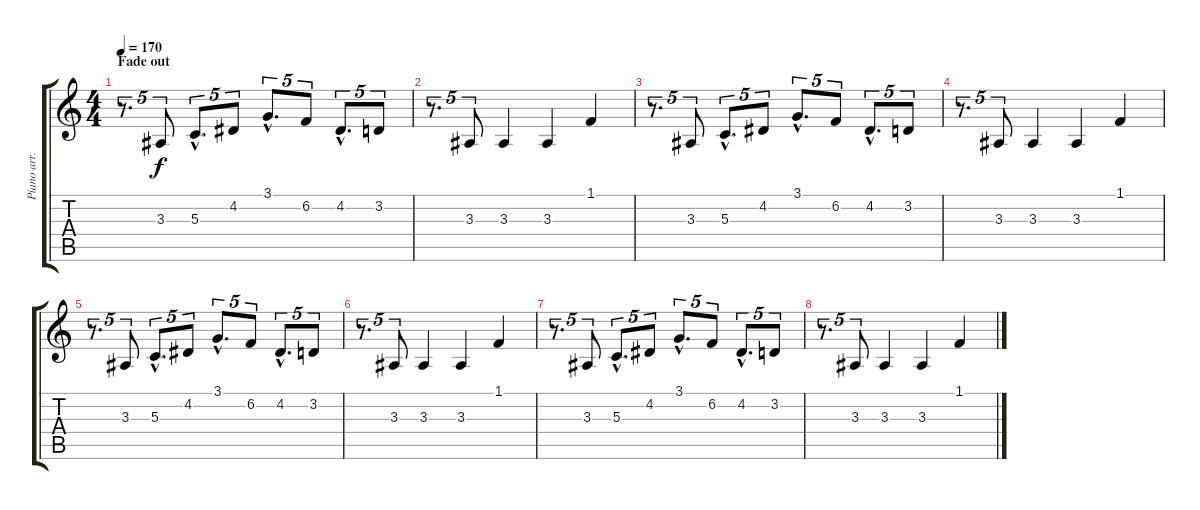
\track ("Piano arr. for guitar" "Piano arr.") {instrument brightacousticpiano}
\staff {score tabs}
\tuning (E4 B3 G3 D3 A2 E2) {hide}
\ts (4 4)
\section ("" "Fade out")
\tempo 170
\clef g2
\ks c
r.8{d tu (5 4) dy f} 3.3.8{tu (5 4)} 5.3{hac}.8{d tu (5 4)} 4.2.8{tu (5 4)} 3.1{hac}.8{d tu (5 4)} 6.2.8{tu (5 4)} 4.2{hac}.8{d tu (5 4)} 3.2.8{tu (5 4)} |
r.8{d tu (5 4)} 3.3.8{tu (5 4)} 3.3.4 3.3.4 1.1.4 |
r.8{d tu (5 4)} 3.3.8{tu (5 4)} 5.3{hac}.8{d tu (5 4)} 4.2.8{tu (5 4)} 3.1{hac}.8{d tu (5 4)} 6.2.8{tu (5 4)} 4.2{hac}.8{d tu (5 4)} 3.2.8{tu (5 4)} |
r.8{d tu (5 4)} 3.3.8{tu (5 4)} 3.3.4 3.3.4 1.1.4 |
r.8{d tu (5 4)} 3.3.8{tu (5 4)} 5.3{hac}.8{d tu (5 4)} 4.2.8{tu (5 4)} 3.1{hac}.8{d tu (5 4)} 6.2.8{tu (5 4)} 4.2{hac}.8{d tu (5 4)} 3.2.8{tu (5 4)} |
r.8{d tu (5 4)} 3.3.8{tu (5 4)} 3.3.4 3.3.4 1.1.4 |
r.8{d tu (5 4) volume 0} 3.3.8{tu (5 4)} 5.3{hac}.8{d tu (5 4)} 4.2.8{tu (5 4)} 3.1{hac}.8{d tu (5 4)} 6.2.8{tu (5 4)} 4.2{hac}.8{d tu (5 4)} 3.2.8{tu (5 4)} |
r.8{d tu (5 4)} 3.3.8{tu (5 4)} 3.3.4 3.3.4 1.1.4
